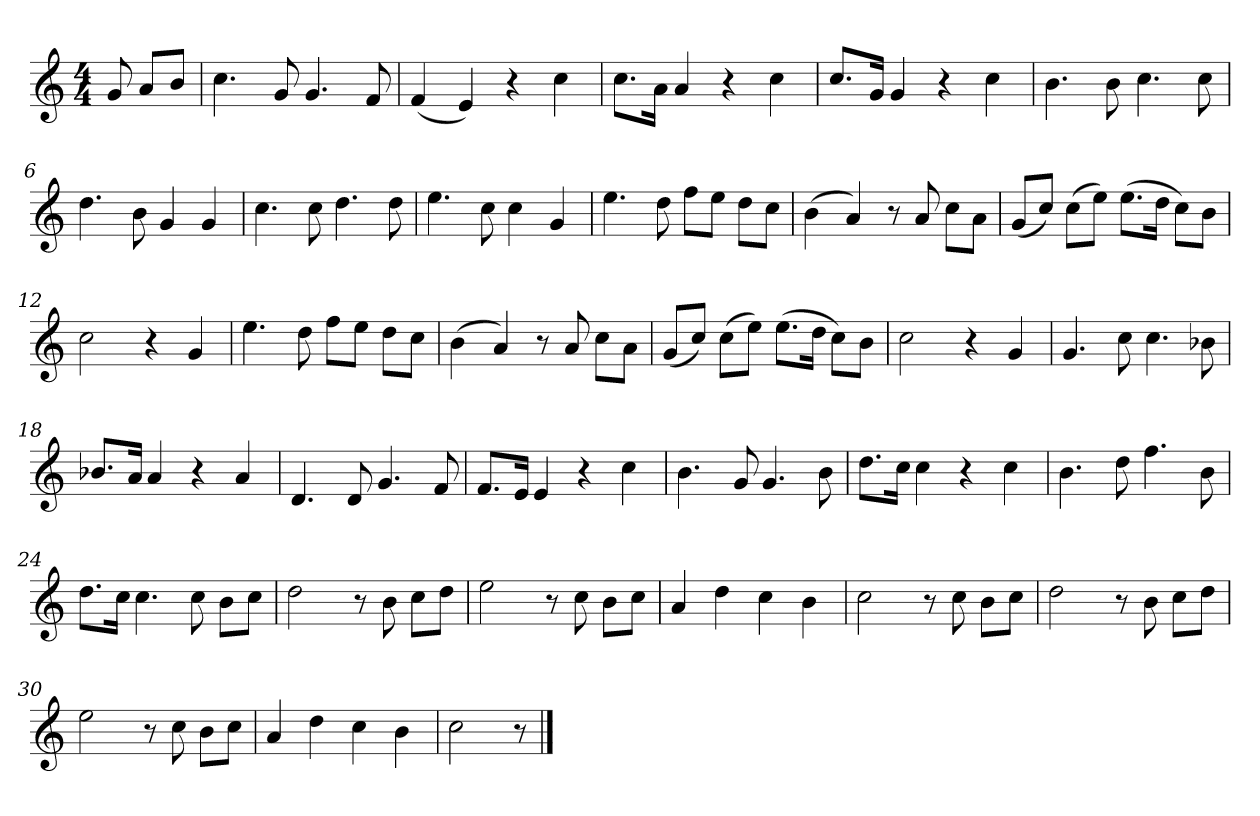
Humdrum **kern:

**kern
*part1
*staff1
*k[]
*M4/4
*MM120
=
8g
8aL
8bJ
=1
4.cc
8g
4.g
8f
=2
(4f
4e)
4r
4cc
=3
8.ccL
16aJk
4a
4r
4cc
=4
8.ccL
16gJk
4g
4r
4cc
=5
4.b
8b
4.cc
8cc
=6
4.dd
8b
4g
4g
=7
4.cc
8cc
4.dd
8dd
=8
4.ee
8cc
4cc
4g
=9
4.ee
8dd
8ffL
8eeJ
8ddL
8ccJ
=10
(4b
4a)
8r
8a
8ccL
8aJ
=11
(8gL
8ccJ)
(8ccL
8eeJ)
(8.eeL
16ddJk
8ccL)
8bJ
=12
2cc
4r
4g
=13
4.ee
8dd
8ffL
8eeJ
8ddL
8ccJ
=14
(4b
4a)
8r
8a
8ccL
8aJ
=15
(8gL
8ccJ)
(8ccL
8eeJ)
(8.eeL
16ddJk
8ccL)
8bJ
=16
2cc
4r
4g
=17
4.g
8cc
4.cc
8b-X
=18
8.b-XL
16aJk
4a
4r
4a
=19
4.d
8d
4.g
8f
=20
8.fL
16eJk
4e
4r
4cc
=21
4.b
8g
4.g
8b
=22
8.ddL
16ccJk
4cc
4r
4cc
=23
4.b
8dd
4.ff
8b
=24
8.ddL
16ccJk
4.cc
8cc
8bL
8ccJ
=25
2dd
8r
8b
8ccL
8ddJ
=26
2ee
8r
8cc
8bL
8ccJ
=27
4a
4dd
4cc
4b
=28
2cc
8r
8cc
8bL
8ccJ
=29
2dd
8r
8b
8ccL
8ddJ
=30
2ee
8r
8cc
8bL
8ccJ
=31
4a
4dd
4cc
4b
=32
2cc
8r
==
*-
